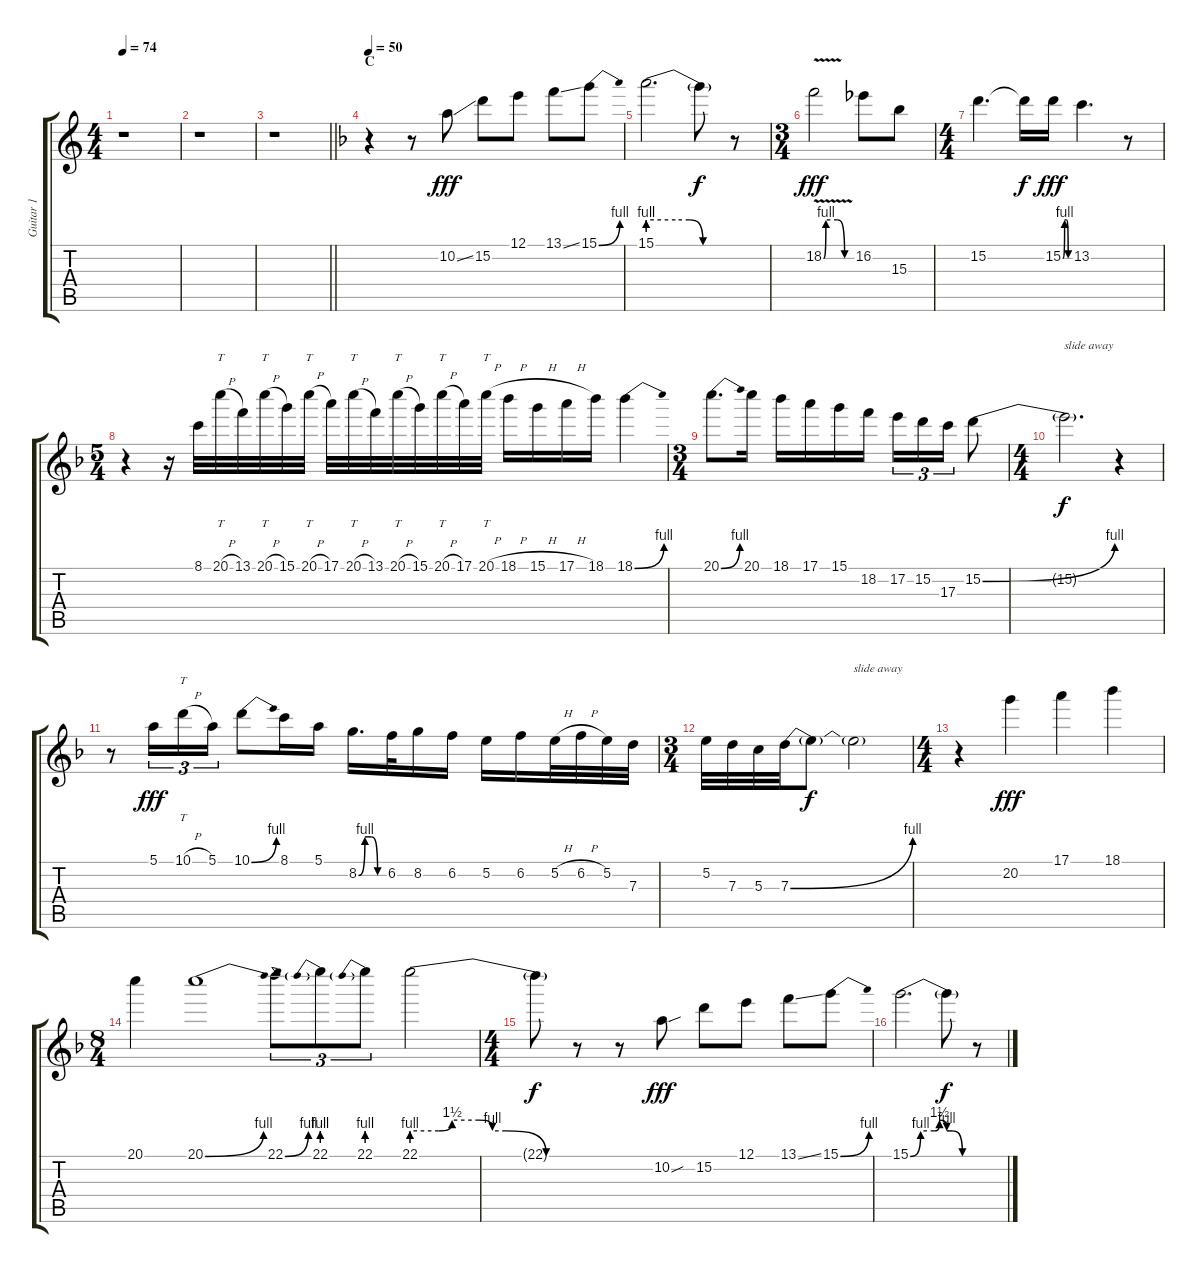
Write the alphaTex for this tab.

\track ("Guitar 1" "Guitar 1") {instrument overdrivenguitar}
\staff {score tabs}
\tuning (E4 B3 G3 D3 A2 E2) {hide}
\ts (4 4)
\tempo 74
\clef g2
\ks c
r.1{dy fff} |
r.1 |
\barLineRight lightlight
r.1 |
\section ("" "C")
\tempo 50
\ks f
r.4 r.8 10.2{ss}.8 15.2.8 12.1.8 13.1{ss}.8 15.1{be (bend 0 0 60 4)}.8 |
15.1{be (custom 0 4 20 4 30 4 40 0 60 0)}.2{d} 15.1{t}.8{dy f} r.8 |
\ts (3 4)
18.2{be (custom 0 0 5 4 30 4 45 0 60 0) v}.2{dy fff} 16.2.8 15.3.8 |
\ts (4 4)
15.2.4{d} 15.2{t}.16{dy f} 15.2{be (custom 0 0 15 4 30 4 45 0 60 0)}.16{dy fff} 13.2.4{d} r.8 |
\ts (5 4)
r.4 r.16 8.1.32 20.1{h}.32{tt} 13.1.32 20.1{h}.32{tt} 15.1.32 20.1{h}.32{tt} 17.1.32 20.1{h}.32{tt} 13.1.32 20.1{h}.32{tt} 15.1.32 20.1{h}.32{tt} 17.1.32 20.1{h}.32{tt} 18.1{h}.16 15.1{h}.16 17.1{h}.16 18.1.16 18.1{be (bend 0 0 60 4)}.4 |
\ts (3 4)
20.1{be (bend 0 0 60 4)}.8{d} 20.1.16 18.1.16 17.1.16 15.1.16 18.2.16 17.2.16{tu (3 2)} 15.2.16{tu (3 2)} 17.3.16{tu (3 2)} 15.2{be (bend 0 0 60 4)}.8 |
\ts (4 4)
15.2{t}.2{d txt "slide away" dy f} r.4 |
r.8 5.1.16{tu (3 2) dy fff} 10.1{h}.16{tt tu (3 2)} 5.1.16{tu (3 2)} 10.1{be (bend 0 0 60 4)}.8 8.1.16 5.1.16 8.2{be (custom 0 0 15 4 30 4 45 0 60 0)}.16{d} 6.2.32 8.2.16 6.2.16 5.2.16 6.2.16 5.2{h}.32 6.2{h}.32 5.2.32 7.3.32 |
\ts (3 4)
5.2.32 7.3.32 5.3.32 7.3{be (bend 0 0 60 4)}.32 7.3{t}.8{dy f} 7.3{t}.2{txt "slide away"} |
\ts (4 4)
r.4 20.2.4{dy fff} 17.1.4 18.1.4 |
\ts (8 4)
20.1.4 20.1{be (bend 0 0 60 4)}.1 22.1{be (bend 0 0 60 4)}.8{tu (3 2)} 22.1{be (prebend 0 4 60 4)}.8{tu (3 2)} 22.1{be (prebend 0 4 60 4)}.8{tu (3 2)} 22.1{be (custom 0 4 10 4 15 6 25 6 30 4 35 4 50 0 60 0)}.2 |
\ts (4 4)
22.1{t}.8{dy f} r.8 r.8 10.2{sou}.8{dy fff} 15.2.8 12.1.8 13.1{ss}.8 15.1{be (bend 0 0 60 4)}.8 |
15.1{be (custom 0 0 10 4 23 4 28 6 35 4 40 4 50 0 60 0)}.2{d} 15.1{t}.8{dy f} r.8
